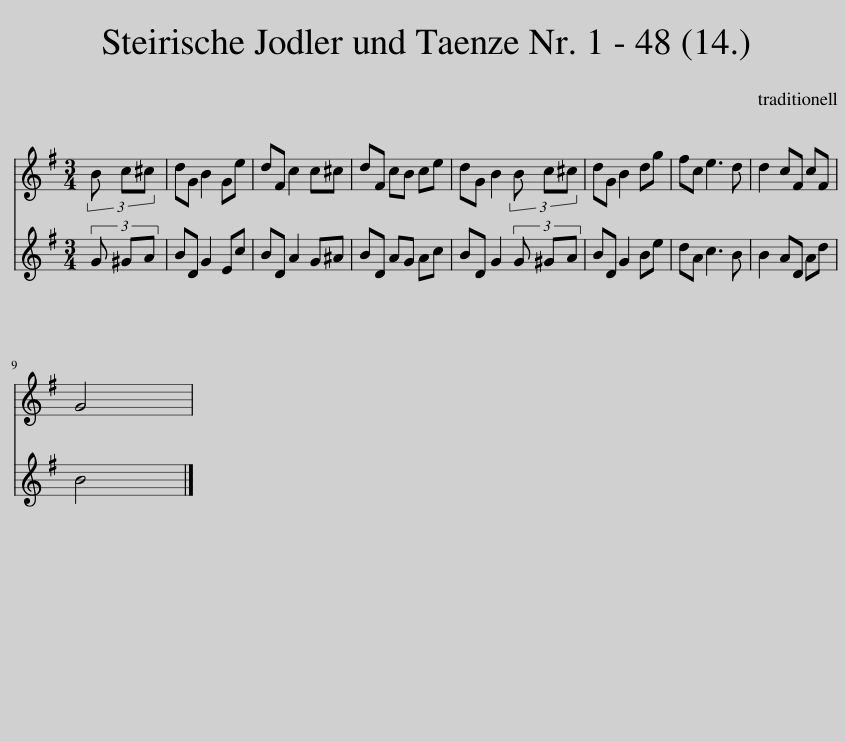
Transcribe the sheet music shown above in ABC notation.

X:1
%%score 1 2
L:1/8
M:3/4
I:linebreak $
K:G
V:1 treble
V:2 treble
V:1
 (3B c^c | dG B2 Ge | dF c2 c^c | dF cB ce | dG B2 (3B c^c | %5
 dG B2 dg | fc e3 d | d2 cF cF |$ G4 | %9
V:2
 (3G ^GA | BD G2 Ec | BD A2 G^A | BD AG Ac | BD G2 (3G ^GA | %5
 BD G2 Be | dA c3 B | B2 AD Ad |$ B4 | %9
